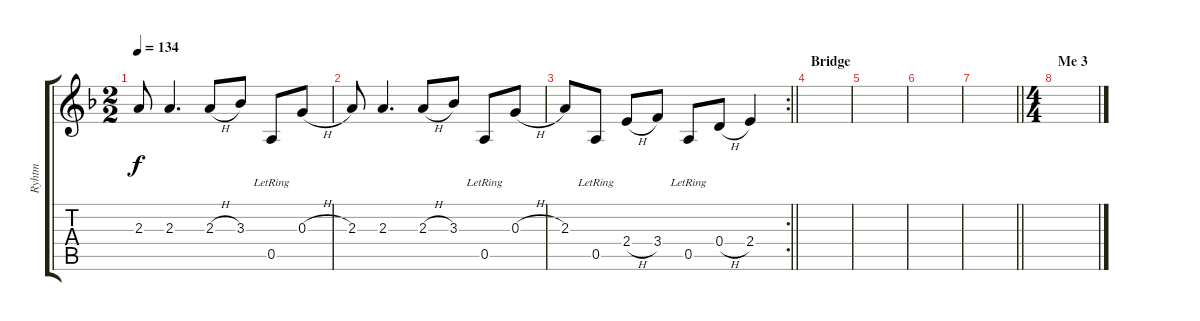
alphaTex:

\track ("Ryhtm" "Ryhtm") {instrument overdrivenguitar}
\staff {score tabs}
\tuning (E4 B3 G3 D3 A2 E2) {hide}
\ts (2 2)
\tempo 134
\clef g2
\ks f
2.3.8{dy f} 2.3.4{d} 2.3{h}.8 3.3.8 0.5{lr}.8 0.3{h}.8 |
2.3.8 2.3.4{d} 2.3{h}.8 3.3.8 0.5{lr}.8 0.3{h}.8 |
\rc 2
\barLineRight lightlight
2.3.8 0.5{lr}.8 2.4{h}.8 3.4.8 0.5{lr}.8 0.4{h}.8 2.4.4 |
\section ("" "Bridge")
|
|
|
\barLineRight lightlight
|
\ts (4 4)
\section ("" "Me 3")
